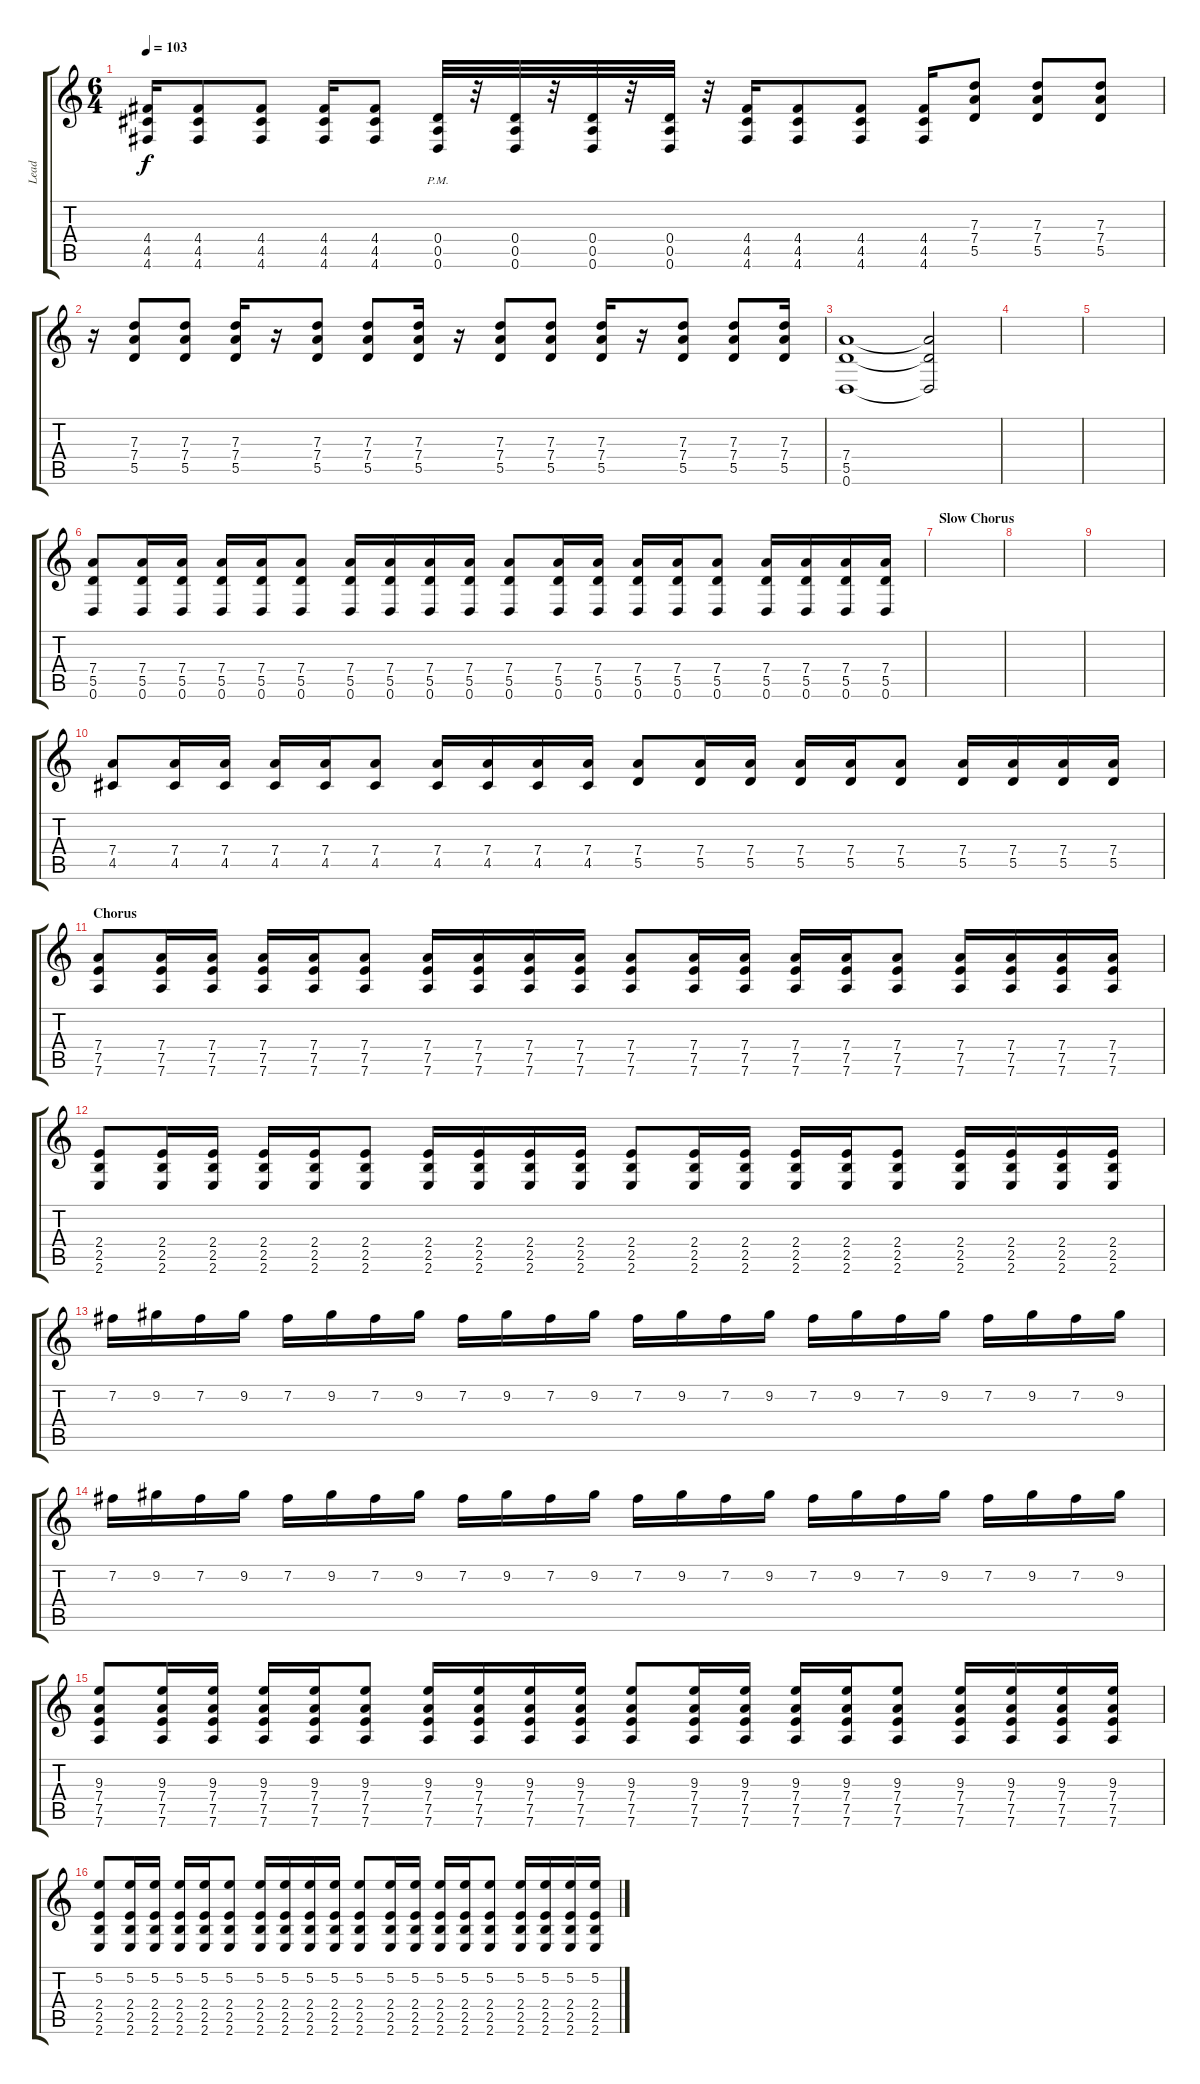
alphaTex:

\track ("Lead" "Lead") {instrument overdrivenguitar}
\staff {score tabs}
\tuning (E4 B3 G3 D3 A2 D2) {hide}
\ts (6 4)
\tempo 103
\clef g2
\ks c
(4.4 4.5 4.6).16{dy f} (4.4 4.5 4.6).8 (4.4 4.5 4.6).8 (4.4 4.5 4.6).16 (4.4 4.5 4.6).8 (0.4 0.5 0.6{pm}).32 r.32 (0.4 0.5 0.6).32 r.32 (0.4 0.5 0.6).32 r.32 (0.4 0.5 0.6).32 r.32 (4.4 4.5 4.6).16 (4.4 4.5 4.6).8 (4.4 4.5 4.6).8 (4.4 4.5 4.6).16 (7.3 7.4 5.5).8 (7.3 7.4 5.5).8 (7.3 7.4 5.5).8 |
r.16 (7.3 7.4 5.5).8 (7.3 7.4 5.5).8 (7.3 7.4 5.5).16 r.16 (7.3 7.4 5.5).8 (7.3 7.4 5.5).8 (7.3 7.4 5.5).16 r.16 (7.3 7.4 5.5).8 (7.3 7.4 5.5).8 (7.3 7.4 5.5).16 r.16 (7.3 7.4 5.5).8 (7.3 7.4 5.5).8 (7.3 7.4 5.5).16 |
(7.4 5.5 0.6).1{volume 0} (7.4{t} 5.5{t} 0.6{t}).2 |
|
|
(7.4 5.5 0.6).8{volume 13} (7.4 5.5 0.6).16 (7.4 5.5 0.6).16 (7.4 5.5 0.6).16 (7.4 5.5 0.6).16 (7.4 5.5 0.6).8 (7.4 5.5 0.6).16 (7.4 5.5 0.6).16 (7.4 5.5 0.6).16 (7.4 5.5 0.6).16 (7.4 5.5 0.6).8 (7.4 5.5 0.6).16 (7.4 5.5 0.6).16 (7.4 5.5 0.6).16 (7.4 5.5 0.6).16 (7.4 5.5 0.6).8 (7.4 5.5 0.6).16 (7.4 5.5 0.6).16 (7.4 5.5 0.6).16 (7.4 5.5 0.6).16 |
\section ("" "Slow Chorus")
|
|
|
(7.4 4.5).8 (7.4 4.5).16 (7.4 4.5).16 (7.4 4.5).16 (7.4 4.5).16 (7.4 4.5).8 (7.4 4.5).16 (7.4 4.5).16 (7.4 4.5).16 (7.4 4.5).16 (7.4 5.5).8 (7.4 5.5).16 (7.4 5.5).16 (7.4 5.5).16 (7.4 5.5).16 (7.4 5.5).8 (7.4 5.5).16 (7.4 5.5).16 (7.4 5.5).16 (7.4 5.5).16 |
\section ("" "Chorus")
(7.4 7.5 7.6).8 (7.4 7.5 7.6).16 (7.4 7.5 7.6).16 (7.4 7.5 7.6).16 (7.4 7.5 7.6).16 (7.4 7.5 7.6).8 (7.4 7.5 7.6).16 (7.4 7.5 7.6).16 (7.4 7.5 7.6).16 (7.4 7.5 7.6).16 (7.4 7.5 7.6).8 (7.4 7.5 7.6).16 (7.4 7.5 7.6).16 (7.4 7.5 7.6).16 (7.4 7.5 7.6).16 (7.4 7.5 7.6).8 (7.4 7.5 7.6).16 (7.4 7.5 7.6).16 (7.4 7.5 7.6).16 (7.4 7.5 7.6).16 |
(2.4 2.5 2.6).8 (2.4 2.5 2.6).16 (2.4 2.5 2.6).16 (2.4 2.5 2.6).16 (2.4 2.5 2.6).16 (2.4 2.5 2.6).8 (2.4 2.5 2.6).16 (2.4 2.5 2.6).16 (2.4 2.5 2.6).16 (2.4 2.5 2.6).16 (2.4 2.5 2.6).8 (2.4 2.5 2.6).16 (2.4 2.5 2.6).16 (2.4 2.5 2.6).16 (2.4 2.5 2.6).16 (2.4 2.5 2.6).8 (2.4 2.5 2.6).16 (2.4 2.5 2.6).16 (2.4 2.5 2.6).16 (2.4 2.5 2.6).16 |
7.2.16{volume 10} 9.2.16 7.2.16 9.2.16 7.2.16 9.2.16 7.2.16 9.2.16 7.2.16 9.2.16 7.2.16 9.2.16 7.2.16 9.2.16 7.2.16 9.2.16 7.2.16 9.2.16 7.2.16 9.2.16 7.2.16 9.2.16 7.2.16 9.2.16 |
7.2.16 9.2.16 7.2.16 9.2.16 7.2.16 9.2.16 7.2.16 9.2.16 7.2.16 9.2.16 7.2.16 9.2.16 7.2.16 9.2.16 7.2.16 9.2.16 7.2.16 9.2.16 7.2.16 9.2.16 7.2.16 9.2.16 7.2.16 9.2.16 |
(9.3 7.4 7.5 7.6).8{volume 13} (9.3 7.4 7.5 7.6).16 (9.3 7.4 7.5 7.6).16 (9.3 7.4 7.5 7.6).16 (9.3 7.4 7.5 7.6).16 (9.3 7.4 7.5 7.6).8 (9.3 7.4 7.5 7.6).16 (9.3 7.4 7.5 7.6).16 (9.3 7.4 7.5 7.6).16 (9.3 7.4 7.5 7.6).16 (9.3 7.4 7.5 7.6).8 (9.3 7.4 7.5 7.6).16 (9.3 7.4 7.5 7.6).16 (9.3 7.4 7.5 7.6).16 (9.3 7.4 7.5 7.6).16 (9.3 7.4 7.5 7.6).8 (9.3 7.4 7.5 7.6).16 (9.3 7.4 7.5 7.6).16 (9.3 7.4 7.5 7.6).16 (9.3 7.4 7.5 7.6).16 |
(5.2 2.4 2.5 2.6).8 (5.2 2.4 2.5 2.6).16 (5.2 2.4 2.5 2.6).16 (5.2 2.4 2.5 2.6).16 (5.2 2.4 2.5 2.6).16 (5.2 2.4 2.5 2.6).8 (5.2 2.4 2.5 2.6).16 (5.2 2.4 2.5 2.6).16 (5.2 2.4 2.5 2.6).16 (5.2 2.4 2.5 2.6).16 (5.2 2.4 2.5 2.6).8 (5.2 2.4 2.5 2.6).16 (5.2 2.4 2.5 2.6).16 (5.2 2.4 2.5 2.6).16 (5.2 2.4 2.5 2.6).16 (5.2 2.4 2.5 2.6).8 (5.2 2.4 2.5 2.6).16 (5.2 2.4 2.5 2.6).16 (5.2 2.4 2.5 2.6).16 (5.2 2.4 2.5 2.6).16
